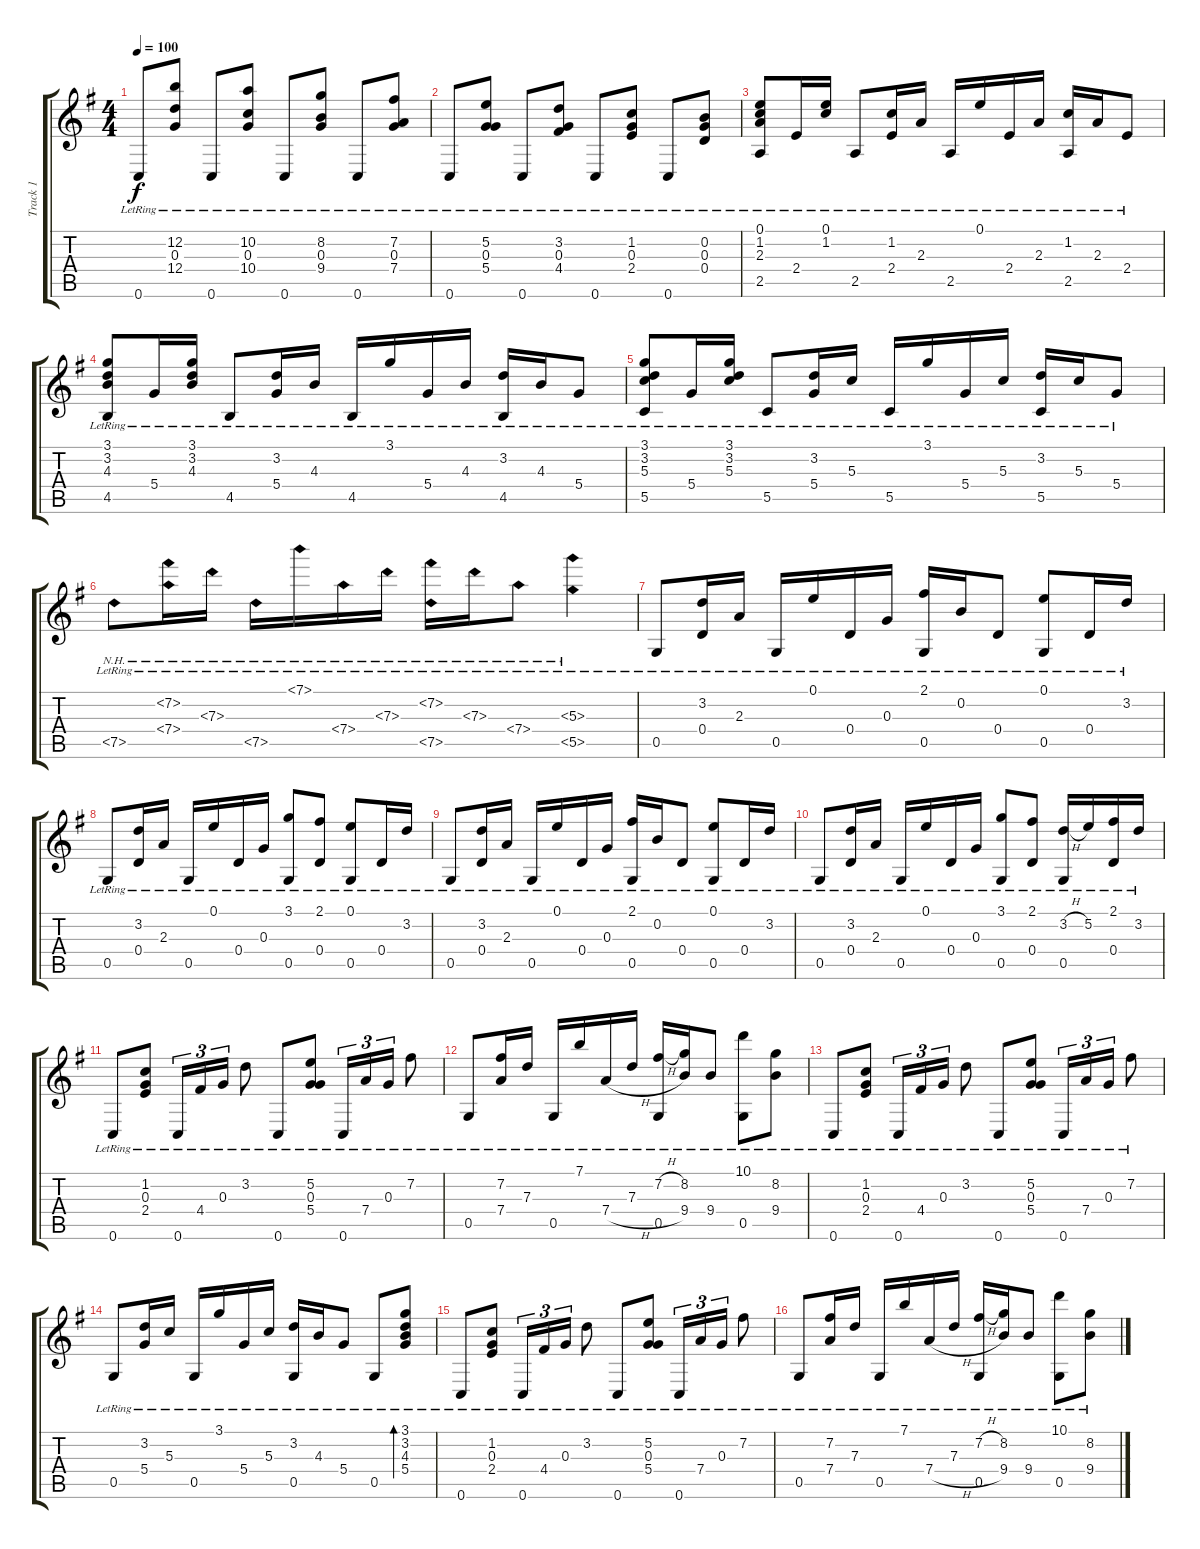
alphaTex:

\track ("Track 1" "Track 1") {instrument acousticguitarsteel}
\staff {score tabs}
\tuning (E4 B3 G3 D3 G2 C2) {hide}
\ts (4 4)
\tempo 100
\clef g2
\ks g
0.6{lr}.8{dy f} (12.2{lr} 0.3{lr} 12.4{lr}).8 0.6{lr}.8 (10.2{lr} 0.3{lr} 10.4{lr}).8 0.6{lr}.8 (8.2{lr} 0.3{lr} 9.4{lr}).8 0.6{lr}.8 (7.2{lr} 0.3{lr} 7.4{lr}).8 |
0.6{lr}.8 (5.2{lr} 0.3{lr} 5.4{lr}).8 0.6{lr}.8 (3.2{lr} 0.3{lr} 4.4{lr}).8 0.6{lr}.8 (1.2{lr} 0.3{lr} 2.4{lr}).8 0.6{lr}.8 (0.2{lr} 0.3{lr} 0.4{lr}).8 |
(0.1{lr} 1.2{lr} 2.3{lr} 2.5{lr}).8 2.4{lr}.16 (0.1{lr} 1.2{lr}).16 2.5{lr}.8 (1.2{lr} 2.4{lr}).16 2.3{lr}.16 2.5{lr}.16 0.1{lr}.16 2.4{lr}.16 2.3{lr}.16 (1.2{lr} 2.5{lr}).16 2.3{lr}.16 2.4{lr}.8 |
(3.1{lr} 3.2{lr} 4.3{lr} 4.5{lr}).8 5.4{lr}.16 (3.1{lr} 3.2{lr} 4.3{lr}).16 4.5{lr}.8 (3.2{lr} 5.4{lr}).16 4.3{lr}.16 4.5{lr}.16 3.1{lr}.16 5.4{lr}.16 4.3{lr}.16 (3.2{lr} 4.5{lr}).16 4.3{lr}.16 5.4{lr}.8 |
(3.1{lr} 3.2{lr} 5.3{lr} 5.5{lr}).8 5.4{lr}.16 (3.1{lr} 3.2{lr} 5.3{lr}).16 5.5{lr}.8 (3.2{lr} 5.4{lr}).16 5.3{lr}.16 5.5{lr}.16 3.1{lr}.16 5.4{lr}.16 5.3{lr}.16 (3.2{lr} 5.5{lr}).16 5.3{lr}.16 5.4{lr}.8 |
7.5{nh lr}.8 (7.2{nh lr} 7.4{nh lr}).16 7.3{nh lr}.16 7.5{nh lr}.16 7.1{nh lr}.16 7.4{nh lr}.16 7.3{nh lr}.16 (7.2{nh lr} 7.5{nh lr}).16 7.3{nh lr}.16 7.4{nh lr}.8 (5.3{nh lr} 5.5{nh lr}).4 |
0.5{lr}.8 (3.2{lr} 0.4{lr}).16 2.3{lr}.16 0.5{lr}.16 0.1{lr}.16 0.4{lr}.16 0.3{lr}.16 (2.1{lr} 0.5{lr}).16 0.2{lr}.16 0.4{lr}.8 (0.1{lr} 0.5{lr}).8 0.4{lr}.16 3.2{lr}.16 |
0.5{lr}.8 (3.2{lr} 0.4{lr}).16 2.3{lr}.16 0.5{lr}.16 0.1{lr}.16 0.4{lr}.16 0.3{lr}.16 (3.1{lr} 0.5{lr}).8 (2.1{lr} 0.4{lr}).8 (0.1{lr} 0.5{lr}).8 0.4{lr}.16 3.2{lr}.16 |
0.5{lr}.8 (3.2{lr} 0.4{lr}).16 2.3{lr}.16 0.5{lr}.16 0.1{lr}.16 0.4{lr}.16 0.3{lr}.16 (2.1{lr} 0.5{lr}).16 0.2{lr}.16 0.4{lr}.8 (0.1{lr} 0.5{lr}).8 0.4{lr}.16 3.2{lr}.16 |
0.5{lr}.8 (3.2{lr} 0.4{lr}).16 2.3{lr}.16 0.5{lr}.16 0.1{lr}.16 0.4{lr}.16 0.3{lr}.16 (3.1{lr} 0.5{lr}).8 (2.1{lr} 0.4{lr}).8 (3.2{h lr} 0.5{lr}).16 5.2{lr}.16 (2.1{lr} 0.4{lr}).16 3.2{lr}.16 |
0.6{lr}.8 (1.2{lr} 0.3{lr} 2.4{lr}).8 0.6{lr}.16{tu (3 2)} 4.4{lr}.16{tu (3 2)} 0.3{lr}.16{tu (3 2)} 3.2{lr}.8 0.6{lr}.8 (5.2{lr} 0.3{lr} 5.4{lr}).8 0.6{lr}.16{tu (3 2)} 7.4{lr}.16{tu (3 2)} 0.3{lr}.16{tu (3 2)} 7.2{lr}.8 |
0.5{lr}.8 (7.2{lr} 7.4{lr}).16 7.3{lr}.16 0.5{lr}.16 7.1{lr}.16 7.4{h lr}.16 7.3{lr}.16 (7.2{h lr} 0.5{lr}).16 (8.2{lr} 9.4{lr}).16 9.4{lr}.8 (10.1{lr} 0.5{lr}).8 (8.2{lr} 9.4{lr}).8 |
0.6{lr}.8 (1.2{lr} 0.3{lr} 2.4{lr}).8 0.6{lr}.16{tu (3 2)} 4.4{lr}.16{tu (3 2)} 0.3{lr}.16{tu (3 2)} 3.2{lr}.8 0.6{lr}.8 (5.2{lr} 0.3{lr} 5.4{lr}).8 0.6{lr}.16{tu (3 2)} 7.4{lr}.16{tu (3 2)} 0.3{lr}.16{tu (3 2)} 7.2{lr}.8 |
0.5{lr}.8 (3.2{lr} 5.4{lr}).16 5.3{lr}.16 0.5{lr}.16 3.1{lr}.16 5.4{lr}.16 5.3{lr}.16 (3.2{lr} 0.5{lr}).16 4.3{lr}.16 5.4{lr}.8 0.5{lr}.8 (3.1{lr} 3.2{lr} 4.3 5.4{lr}).8{bd 120} |
0.6{lr}.8 (1.2{lr} 0.3{lr} 2.4{lr}).8 0.6{lr}.16{tu (3 2)} 4.4{lr}.16{tu (3 2)} 0.3{lr}.16{tu (3 2)} 3.2{lr}.8 0.6{lr}.8 (5.2{lr} 0.3{lr} 5.4{lr}).8 0.6{lr}.16{tu (3 2)} 7.4{lr}.16{tu (3 2)} 0.3{lr}.16{tu (3 2)} 7.2{lr}.8 |
0.5{lr}.8 (7.2{lr} 7.4{lr}).16 7.3{lr}.16 0.5{lr}.16 7.1{lr}.16 7.4{h lr}.16 7.3{lr}.16 (7.2{h lr} 0.5{lr}).16 (8.2{lr} 9.4{lr}).16 9.4{lr}.8 (10.1{lr} 0.5{lr}).8 (8.2{lr} 9.4{lr}).8
